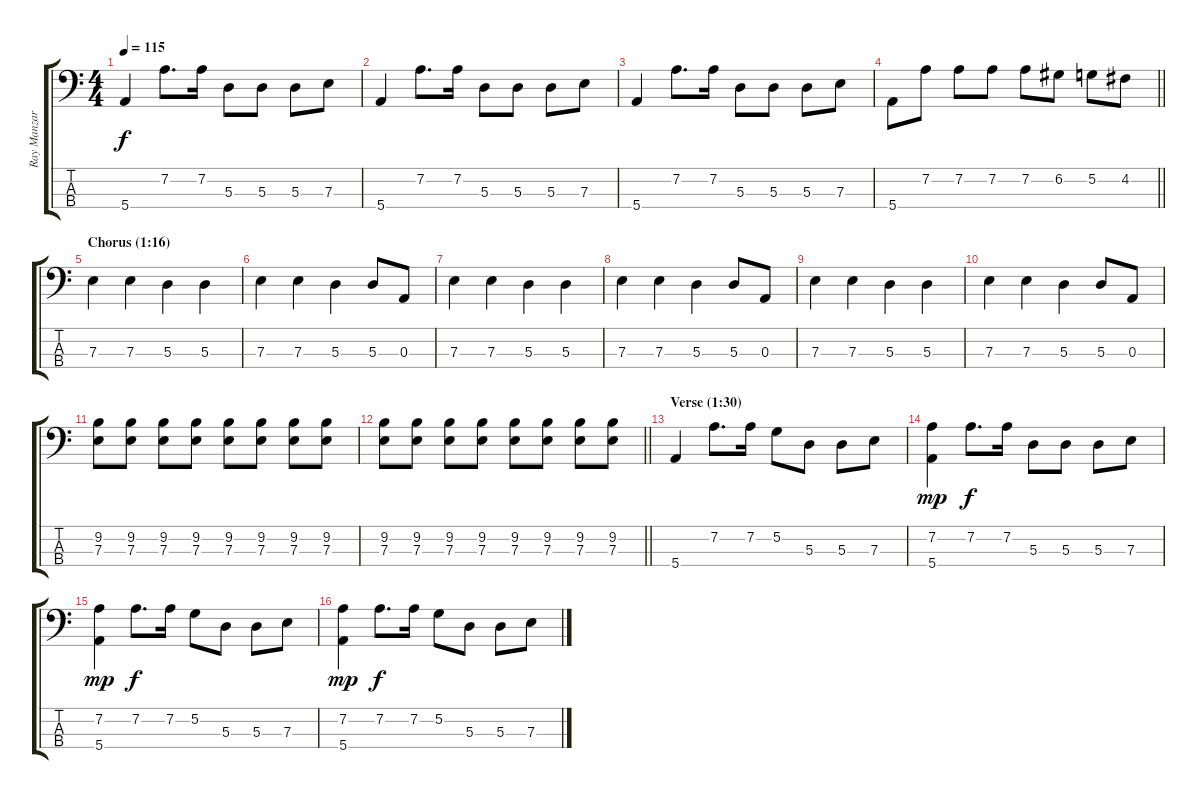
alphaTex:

\track ("Ray Manzarek" "Ray Manzar") {instrument electricbassfinger}
\staff {score tabs}
\tuning (G2 D2 A1 E1) {hide}
\ts (4 4)
\tempo 115
\clef f4
\ks c
5.4.4{dy f} 7.2.8{d} 7.2.16 5.3.8 5.3.8 5.3.8 7.3.8 |
5.4.4 7.2.8{d} 7.2.16 5.3.8 5.3.8 5.3.8 7.3.8 |
5.4.4 7.2.8{d} 7.2.16 5.3.8 5.3.8 5.3.8 7.3.8 |
\barLineRight lightlight
5.4.8 7.2.8 7.2.8 7.2.8 7.2.8 6.2.8 5.2.8 4.2.8 |
\section ("" "Chorus (1:16)")
7.3.4 7.3.4 5.3.4 5.3.4 |
7.3.4 7.3.4 5.3.4 5.3.8 0.3.8 |
7.3.4 7.3.4 5.3.4 5.3.4 |
7.3.4 7.3.4 5.3.4 5.3.8 0.3.8 |
7.3.4 7.3.4 5.3.4 5.3.4 |
7.3.4 7.3.4 5.3.4 5.3.8 0.3.8 |
(9.2 7.3).8 (9.2 7.3).8 (9.2 7.3).8 (9.2 7.3).8 (9.2 7.3).8 (9.2 7.3).8 (9.2 7.3).8 (9.2 7.3).8 |
\barLineRight lightlight
(9.2 7.3).8 (9.2 7.3).8 (9.2 7.3).8 (9.2 7.3).8 (9.2 7.3).8 (9.2 7.3).8 (9.2 7.3).8 (9.2 7.3).8 |
\section ("" "Verse (1:30)")
5.4.4 7.2.8{d} 7.2.16 5.2.8 5.3.8 5.3.8 7.3.8 |
(7.2 5.4).4{dy mp} 7.2.8{d dy f} 7.2.16 5.3.8 5.3.8 5.3.8 7.3.8 |
(7.2 5.4).4{dy mp} 7.2.8{d dy f} 7.2.16 5.2.8 5.3.8 5.3.8 7.3.8 |
(7.2 5.4).4{dy mp} 7.2.8{d dy f} 7.2.16 5.2.8 5.3.8 5.3.8 7.3.8
